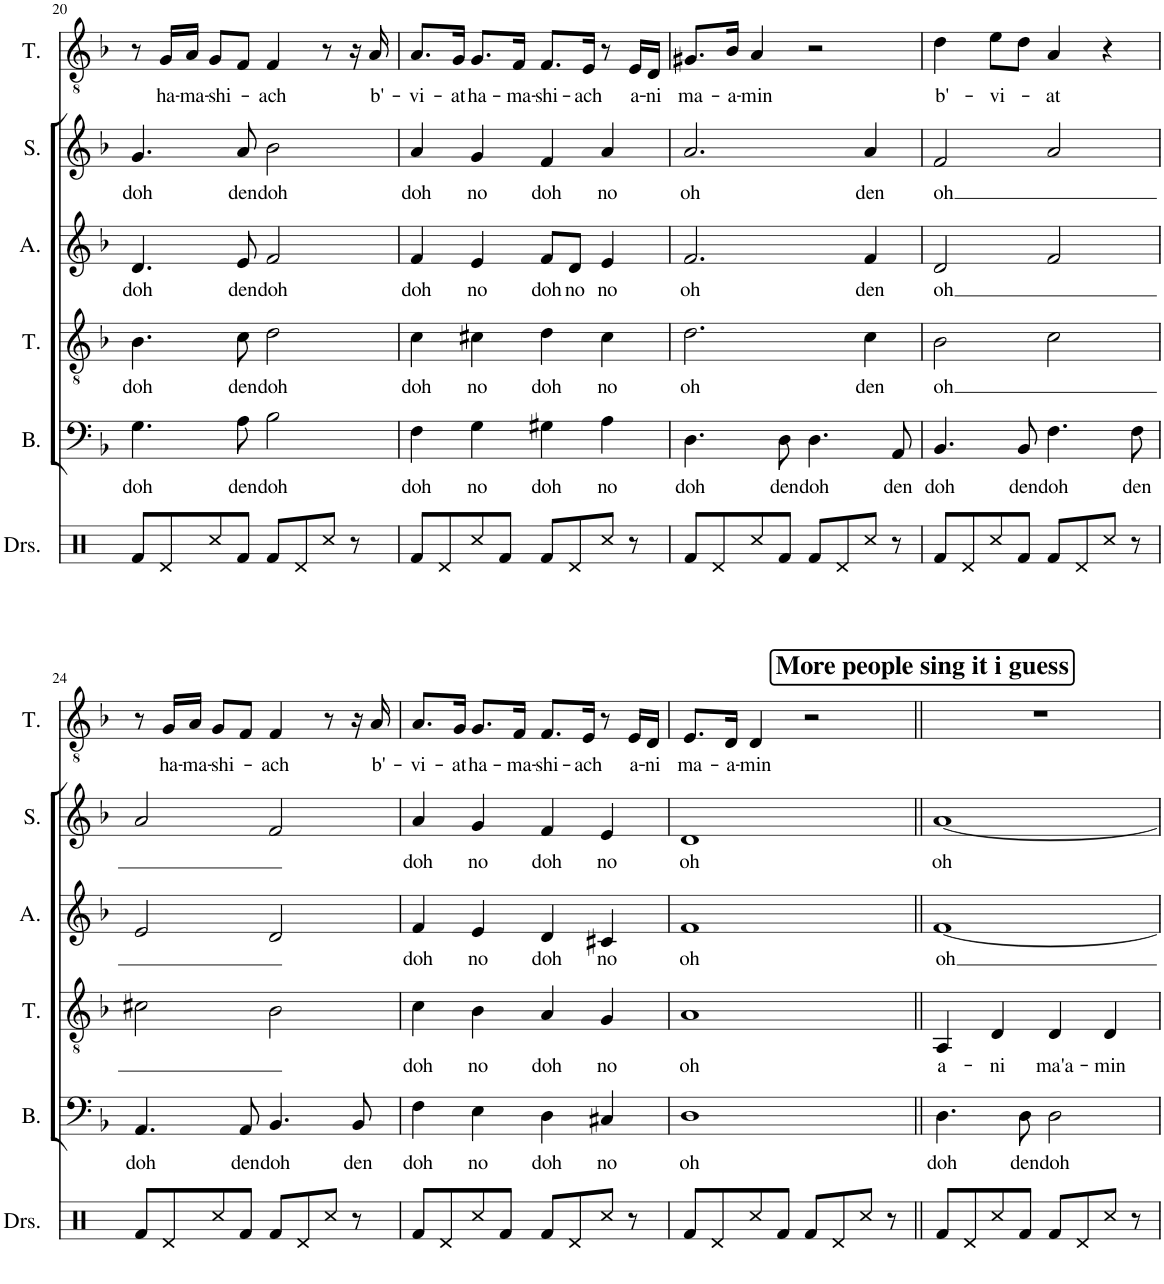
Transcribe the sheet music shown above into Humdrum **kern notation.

**kern	**kern	**text	**kern	**text	**kern	**text	**kern	**text	**kern	**text
*part6	*part5	*part5	*part4	*part4	*part3	*part3	*part2	*part2	*part1	*part1
*staff6	*staff5	*staff5	*staff4	*staff4	*staff3	*staff3	*staff2	*staff2	*staff1	*staff1
*I"Drumset	*I"Bass	*	*I"Tenor	*	*I"Alto	*	*I"Soprano	*	*I"Tenor	*
*I'Drs.	*I'B.	*	*I'T.	*	*I'A.	*	*I'S.	*	*I'T.	*
!!LO:PB:g=z
*clefX	*clefF4	*	*clefGv2	*	*clefG2	*	*clefG2	*	*clefGv2	*
*k[]	*k[b-]	*	*k[b-]	*	*k[b-]	*	*k[b-]	*	*k[b-]	*
*M4/4	*M4/4	*	*M4/4	*	*M4/4	*	*M4/4	*	*M4/4	*
=20	=20	=20	=20	=20	=20	=20	=20	=20	=20	=20
!	!	!LO:LY:b	!	!LO:LY:b	!	!LO:LY:b	!	!LO:LY:b	!	!
8Rf/L	4.G\	doh	4.B-\	doh	4.d/	doh	4.g/	doh	8r	.
!	!	!	!	!	!	!	!	!	!	!LO:LY:b
8Rd/	.	.	.	.	.	.	.	.	16G/LL	ha-
!	!	!	!	!	!	!	!	!	!	!LO:LY:b
.	.	.	.	.	.	.	.	.	16A/JJ	-ma-
!	!	!	!	!	!	!	!	!	!	!LO:LY:b
8Rcc/	.	.	.	.	.	.	.	.	8G/L	-shi-
!	!	!LO:LY:b	!	!LO:LY:b	!	!LO:LY:b	!	!LO:LY:b	!	!
8Rf/J	8A\	den	8c\	den	8e/	den	8a/	den	8F/J	.
!	!	!LO:LY:b	!	!LO:LY:b	!	!LO:LY:b	!	!LO:LY:b	!	!LO:LY:b
8Rf/L	2B-\	doh	2d\	doh	2f/	doh	2b-\	doh	4F/	-ach
8Rd/	.	.	.	.	.	.	.	.	.	.
8Rcc/J	.	.	.	.	.	.	.	.	8r	.
8r	.	.	.	.	.	.	.	.	16r	.
!	!	!	!	!	!	!	!	!	!	!LO:LY:b
.	.	.	.	.	.	.	.	.	16A/	b'-
=21	=21	=21	=21	=21	=21	=21	=21	=21	=21	=21
!	!	!LO:LY:b	!	!LO:LY:b	!	!LO:LY:b	!	!LO:LY:b	!	!LO:LY:b
8Rf/L	4F\	doh	4c\	doh	4f/	doh	4a/	doh	8.A/L	-vi-
8Rd/	.	.	.	.	.	.	.	.	.	.
!	!	!	!	!	!	!	!	!	!	!LO:LY:b
.	.	.	.	.	.	.	.	.	16G/Jk	-at
!	!	!LO:LY:b	!	!LO:LY:b	!	!LO:LY:b	!	!LO:LY:b	!	!LO:LY:b
8Rcc/	4G\	no	4c#X\	no	4e/	no	4g/	no	8.G/L	ha-
8Rf/J	.	.	.	.	.	.	.	.	.	.
!	!	!	!	!	!	!	!	!	!	!LO:LY:b
.	.	.	.	.	.	.	.	.	16F/Jk	-ma-
!	!	!LO:LY:b	!	!LO:LY:b	!	!LO:LY:b	!	!LO:LY:b	!	!LO:LY:b
8Rf/L	4G#X\	doh	4d\	doh	8f/L	doh	4f/	doh	8.F/L	-shi-
!	!	!	!	!	!	!LO:LY:b	!	!	!	!
8Rd/	.	.	.	.	8d/J	no	.	.	.	.
!	!	!	!	!	!	!	!	!	!	!LO:LY:b
.	.	.	.	.	.	.	.	.	16E/Jk	-ach
!	!	!LO:LY:b	!	!LO:LY:b	!	!LO:LY:b	!	!LO:LY:b	!	!
8Rcc/J	4A\	no	4c#\	no	4e/	no	4a/	no	8r	.
!	!	!	!	!	!	!	!	!	!	!LO:LY:b
8r	.	.	.	.	.	.	.	.	16E/LL	a-
!	!	!	!	!	!	!	!	!	!	!LO:LY:b
.	.	.	.	.	.	.	.	.	16D/JJ	-ni
=22	=22	=22	=22	=22	=22	=22	=22	=22	=22	=22
!	!	!LO:LY:b	!	!LO:LY:b	!	!LO:LY:b	!	!LO:LY:b	!	!LO:LY:b
8Rf/L	4.D\	doh	2.d\	oh	2.f/	oh	2.a/	oh	8.G#X/L	ma-
8Rd/	.	.	.	.	.	.	.	.	.	.
!	!	!	!	!	!	!	!	!	!	!LO:LY:b
.	.	.	.	.	.	.	.	.	16B-/Jk	-a-
!	!	!	!	!	!	!	!	!	!	!LO:LY:b
8Rcc/	.	.	.	.	.	.	.	.	4A/	-min
!	!	!LO:LY:b	!	!	!	!	!	!	!	!
8Rf/J	8D\	den	.	.	.	.	.	.	.	.
!	!	!LO:LY:b	!	!	!	!	!	!	!	!
8Rf/L	4.D\	doh	.	.	.	.	.	.	2r	.
8Rd/	.	.	.	.	.	.	.	.	.	.
!	!	!	!	!LO:LY:b	!	!LO:LY:b	!	!LO:LY:b	!	!
8Rcc/J	.	.	4c\	den	4f/	den	4a/	den	.	.
!	!	!LO:LY:b	!	!	!	!	!	!	!	!
8r	8AA/	den	.	.	.	.	.	.	.	.
=23	=23	=23	=23	=23	=23	=23	=23	=23	=23	=23
!	!	!LO:LY:b	!	!LO:LY:b	!	!LO:LY:b	!	!LO:LY:b	!	!LO:LY:b
8Rf/L	4.BB-/	doh	2B-\	oh	2d/	oh	2f/	oh	4d\	b'-
8Rd/	.	.	.	.	.	.	.	.	.	.
!	!	!	!	!	!	!	!	!	!	!LO:LY:b
8Rcc/	.	.	.	.	.	.	.	.	8e\L	-vi-
!	!	!LO:LY:b	!	!	!	!	!	!	!	!
8Rf/J	8BB-/	den	.	.	.	.	.	.	8d\J	.
!	!	!LO:LY:b	!	!	!	!	!	!	!	!LO:LY:b
8Rf/L	4.F\	doh	2c\	.	2f/	.	2a/	.	4A/	-at
8Rd/	.	.	.	.	.	.	.	.	.	.
8Rcc/J	.	.	.	.	.	.	.	.	4r	.
!	!	!LO:LY:b	!	!	!	!	!	!	!	!
8r	8F\	den	.	.	.	.	.	.	.	.
!!LO:LB:g=z
=24	=24	=24	=24	=24	=24	=24	=24	=24	=24	=24
!	!	!LO:LY:b	!	!	!	!	!	!	!	!
8Rf/L	4.AA/	doh	2c#X\	.	2e/	.	2a/	.	8r	.
!	!	!	!	!	!	!	!	!	!	!LO:LY:b
8Rd/	.	.	.	.	.	.	.	.	16G/LL	ha-
!	!	!	!	!	!	!	!	!	!	!LO:LY:b
.	.	.	.	.	.	.	.	.	16A/JJ	-ma-
!	!	!	!	!	!	!	!	!	!	!LO:LY:b
8Rcc/	.	.	.	.	.	.	.	.	8G/L	-shi-
!	!	!LO:LY:b	!	!	!	!	!	!	!	!
8Rf/J	8AA/	den	.	.	.	.	.	.	8F/J	.
!	!	!LO:LY:b	!	!	!	!	!	!	!	!LO:LY:b
8Rf/L	4.BB-/	doh	2B-\	.	2d/	.	2f/	.	4F/	-ach
8Rd/	.	.	.	.	.	.	.	.	.	.
8Rcc/J	.	.	.	.	.	.	.	.	8r	.
!	!	!LO:LY:b	!	!	!	!	!	!	!	!
8r	8BB-/	den	.	.	.	.	.	.	16r	.
!	!	!	!	!	!	!	!	!	!	!LO:LY:b
.	.	.	.	.	.	.	.	.	16A/	b'-
=25	=25	=25	=25	=25	=25	=25	=25	=25	=25	=25
!	!	!LO:LY:b	!	!LO:LY:b	!	!LO:LY:b	!	!LO:LY:b	!	!LO:LY:b
8Rf/L	4F\	doh	4c\	doh	4f/	doh	4a/	doh	8.A/L	-vi-
8Rd/	.	.	.	.	.	.	.	.	.	.
!	!	!	!	!	!	!	!	!	!	!LO:LY:b
.	.	.	.	.	.	.	.	.	16G/Jk	-at
!	!	!LO:LY:b	!	!LO:LY:b	!	!LO:LY:b	!	!LO:LY:b	!	!LO:LY:b
8Rcc/	4E\	no	4B-\	no	4e/	no	4g/	no	8.G/L	ha-
8Rf/J	.	.	.	.	.	.	.	.	.	.
!	!	!	!	!	!	!	!	!	!	!LO:LY:b
.	.	.	.	.	.	.	.	.	16F/Jk	-ma-
!	!	!LO:LY:b	!	!LO:LY:b	!	!LO:LY:b	!	!LO:LY:b	!	!LO:LY:b
8Rf/L	4D\	doh	4A/	doh	4d/	doh	4f/	doh	8.F/L	-shi-
8Rd/	.	.	.	.	.	.	.	.	.	.
!	!	!	!	!	!	!	!	!	!	!LO:LY:b
.	.	.	.	.	.	.	.	.	16E/Jk	-ach
!	!	!LO:LY:b	!	!LO:LY:b	!	!LO:LY:b	!	!LO:LY:b	!	!
8Rcc/J	4C#X/	no	4G/	no	4c#X/	no	4e/	no	8r	.
!	!	!	!	!	!	!	!	!	!	!LO:LY:b
8r	.	.	.	.	.	.	.	.	16E/LL	a-
!	!	!	!	!	!	!	!	!	!	!LO:LY:b
.	.	.	.	.	.	.	.	.	16D/JJ	-ni
=26	=26	=26	=26	=26	=26	=26	=26	=26	=26	=26
!	!	!LO:LY:b	!	!LO:LY:b	!	!LO:LY:b	!	!LO:LY:b	!	!LO:LY:b
8Rf/L	1D	oh	1A	oh	1f	oh	1d	oh	8.E/L	ma-
8Rd/	.	.	.	.	.	.	.	.	.	.
!	!	!	!	!	!	!	!	!	!	!LO:LY:b
.	.	.	.	.	.	.	.	.	16D/Jk	-a-
!	!	!	!	!	!	!	!	!	!	!LO:LY:b
8Rcc/	.	.	.	.	.	.	.	.	4D/	-min
8Rf/J	.	.	.	.	.	.	.	.	.	.
8Rf/L	.	.	.	.	.	.	.	.	2r	.
8Rd/	.	.	.	.	.	.	.	.	.	.
8Rcc/J	.	.	.	.	.	.	.	.	.	.
8r	.	.	.	.	.	.	.	.	.	.
!!LO:REH:place=s1:a:B:cj:fs=14:t=More people sing it i guess
=27||	=27||	=27||	=27||	=27||	=27||	=27||	=27||	=27||	=27||	=27||
!	!	!LO:LY:b	!	!LO:LY:b	!	!LO:LY:b	!	!LO:LY:b	!	!
8Rf/L	4.D\	doh	4AA/	a-	[1f	oh	[1a	oh	1r	.
8Rd/	.	.	.	.	.	.	.	.	.	.
!	!	!	!	!LO:LY:b	!	!	!	!	!	!
8Rcc/	.	.	4D/	-ni	.	.	.	.	.	.
!	!	!LO:LY:b	!	!	!	!	!	!	!	!
8Rf/J	8D\	den	.	.	.	.	.	.	.	.
!	!	!LO:LY:b	!	!LO:LY:b	!	!	!	!	!	!
8Rf/L	2D\	doh	4D/	ma'a-	.	.	.	.	.	.
8Rd/	.	.	.	.	.	.	.	.	.	.
!	!	!	!	!LO:LY:b	!	!	!	!	!	!
8Rcc/J	.	.	4D/	-min	.	.	.	.	.	.
8r	.	.	.	.	.	.	.	.	.	.
=	=	=	=	=	=	=	=	=	=	=
*-	*-	*-	*-	*-	*-	*-	*-	*-	*-	*-
